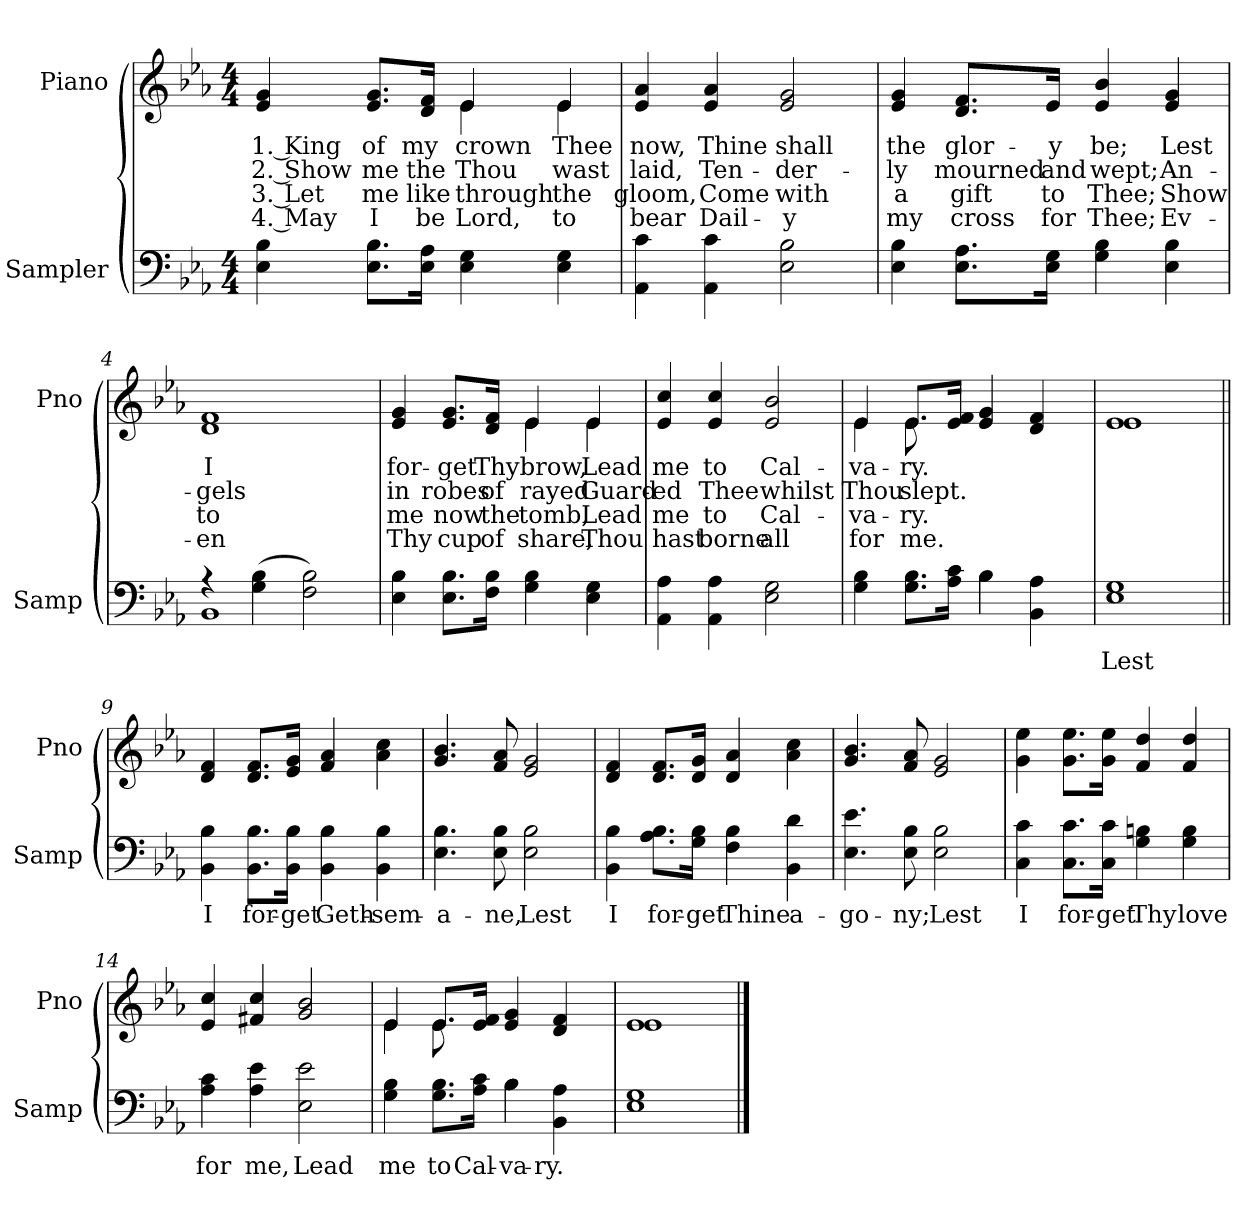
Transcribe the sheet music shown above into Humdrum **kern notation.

**kern	**text	**kern	**text	**text	**text	**text
*part2	*part2	*part1	*part1	*part1	*part1	*part1
*staff2	*staff2	*staff1	*staff1	*staff1	*staff1	*staff1
*I"Sampler	*	*I"Piano	*	*	*	*
*I'Samp	*	*I'Pno	*	*	*	*
*clefF4	*	*clefG2	*	*	*	*
*k[b-e-a-]	*	*k[b-e-a-]	*	*	*	*
*E-:	*	*E-:	*	*	*	*
*M4/4	*	*M4/4	*	*	*	*
=1	=1	=1	=1	=1	=1	=1
*	*	*^	*	*	*	*
4E- 4B-	.	4e- 4g	2ryy	1. King	2. Show	3. Let	4. May
8.E-\ 8.B-\L	.	8.e-/ 8.g/L	.	of	me	me	I
16E-\ 16A-\Jk	.	16d/ 16f/Jk	.	my	the	like	be
4E- 4G	.	4e-/	4e-	crown	Thou	through	Lord,
4E- 4G	.	4e-/	4e-	Thee	wast	the	to
*	*	*v	*v	*	*	*	*
=2	=2	=2	=2	=2	=2	=2
4AA- 4c	.	4e- 4a-	now,	laid,	gloom,	bear
4AA- 4c	.	4e- 4a-	Thine	Ten-	Come	Dail-
2E- 2B-	.	2e- 2g	shall	-der-	with	-y
=3	=3	=3	=3	=3	=3	=3
4E- 4B-	.	4e- 4g	the	-ly	a	my
8.E-\ 8.A-\L	.	8.d/ 8.f/L	glor-	mourned	gift	cross
16E-\ 16G\Jk	.	16e-/Jk	-y	and	to	for
4G 4B-	.	4e- 4b-	be;	wept;	Thee;	Thee;
4E- 4B-	.	4e- 4g	Lest	An-	Show	Ev-
=4	=4	=4	=4	=4	=4	=4
*^	*	*	*	*	*	*
4r	1BB-	.	1d 1f	I	-gels	to	-en
(4G\ 4B-\	.	.	.	.	.	.	.
2F\ 2B-\)	.	.	.	.	.	.	.
*v	*v	*	*	*	*	*	*
=5	=5	=5	=5	=5	=5	=5
*	*	*^	*	*	*	*
4E- 4B-	.	4e- 4g	2ryy	for-	in	me	Thy
8.E-\ 8.B-\L	.	8.e-/ 8.g/L	.	-get	robes	now	cup
16F\ 16B-\Jk	.	16d/ 16f/Jk	.	Thy	of	the	of
4G 4B-	.	4e-/	4e-	brow,	-rayed	tomb,	share,
4E- 4G	.	4e-/	4e-	Lead	Guard-	Lead	Thou
*	*	*v	*v	*	*	*	*
=6	=6	=6	=6	=6	=6	=6
4AA- 4A-	.	4e- 4cc	me	-ed	me	hast
4AA- 4A-	.	4e- 4cc	to	Thee	to	borne
2E- 2G	.	2e- 2b-	Cal-	whilst	Cal-	all
=7	=7	=7	=7	=7	=7	=7
*^	*	*^	*	*	*	*
4G 4B-	2ryy	.	4e-/	4e-	-va-	Thou	-va-	for
8.G\ 8.B-\L	.	.	8.e-/L	8.e-	-ry.	slept.	-ry.	me.
16A-\ 16c\Jk	.	.	16e-/ 16f/Jk	2ryy	.	.	.	.
4B-\	4B-	.	4e- 4g	.	.	.	.	.
4BB- 4A-	4ryy	.	4d 4f	.	.	.	.	.
.	.	.	.	16ryy	.	.	.	.
*v	*v	*	*	*	*	*	*	*
=8	=8	=8	=8	=8	=8	=8	=8
1E- 1G	Lest	1e-/	1e-	.	.	.	.
=9||	=9||	=9||	=9||	=9||	=9||	=9||	=9||
!	!	!LO:TX:t=Refrain	!	!	!	!	!
*	*	*v	*v	*	*	*	*
4BB- 4B-	I	4d 4f	.	.	.	.
8.BB-\ 8.B-\L	for-	8.d/ 8.f/L	.	.	.	.
16BB-\ 16B-\Jk	-get	16e-/ 16g/Jk	.	.	.	.
4BB- 4B-	Geth-	4f 4a-	.	.	.	.
4BB- 4B-	-sem-	4a- 4cc	.	.	.	.
=10	=10	=10	=10	=10	=10	=10
4.E- 4.B-	-a-	4.g 4.b-	.	.	.	.
8E- 8B-	-ne,	8f 8a-	.	.	.	.
2E- 2B-	Lest	2e- 2g	.	.	.	.
=11	=11	=11	=11	=11	=11	=11
4BB- 4B-	I	4d 4f	.	.	.	.
8.A-\ 8.B-\L	for-	8.d/ 8.f/L	.	.	.	.
16G\ 16B-\Jk	-get	16d/ 16g/Jk	.	.	.	.
4F 4B-	Thine	4d 4a-	.	.	.	.
4BB- 4d	a-	4a- 4cc	.	.	.	.
=12	=12	=12	=12	=12	=12	=12
4.E- 4.e-	-go-	4.g 4.b-	.	.	.	.
8E- 8B-	-ny;	8f 8a-	.	.	.	.
2E- 2B-	Lest	2e- 2g	.	.	.	.
=13	=13	=13	=13	=13	=13	=13
4C 4c	I	4g 4ee-	.	.	.	.
8.C\ 8.c\L	for-	8.g\ 8.ee-\L	.	.	.	.
16C\ 16c\Jk	-get	16g\ 16ee-\Jk	.	.	.	.
4G 4Bn	Thy	4f 4dd	.	.	.	.
4G 4B	love	4f 4dd	.	.	.	.
=14	=14	=14	=14	=14	=14	=14
4A- 4c	for	4e- 4cc	.	.	.	.
4A- 4e-	me,	4f#X 4cc	.	.	.	.
2E- 2e-	Lead	2g 2b-	.	.	.	.
=15	=15	=15	=15	=15	=15	=15
*^	*	*^	*	*	*	*
4G 4B-	2ryy	me	4e-/	4e-	.	.	.	.
8.G\ 8.B-\L	.	to	8.e-/L	8.e-	.	.	.	.
16A-\ 16c\Jk	.	Cal-	16e-/ 16f/Jk	2ryy	.	.	.	.
4B-\	4B-	-va-	4e- 4g	.	.	.	.	.
4BB- 4A-	4ryy	-ry.	4d 4f	.	.	.	.	.
.	.	.	.	16ryy	.	.	.	.
*v	*v	*	*	*	*	*	*	*
=16	=16	=16	=16	=16	=16	=16	=16
1E- 1G	.	1e-/	1e-	.	.	.	.
*	*	*v	*v	*	*	*	*
==	==	==	==	==	==	==
*-	*-	*-	*-	*-	*-	*-
